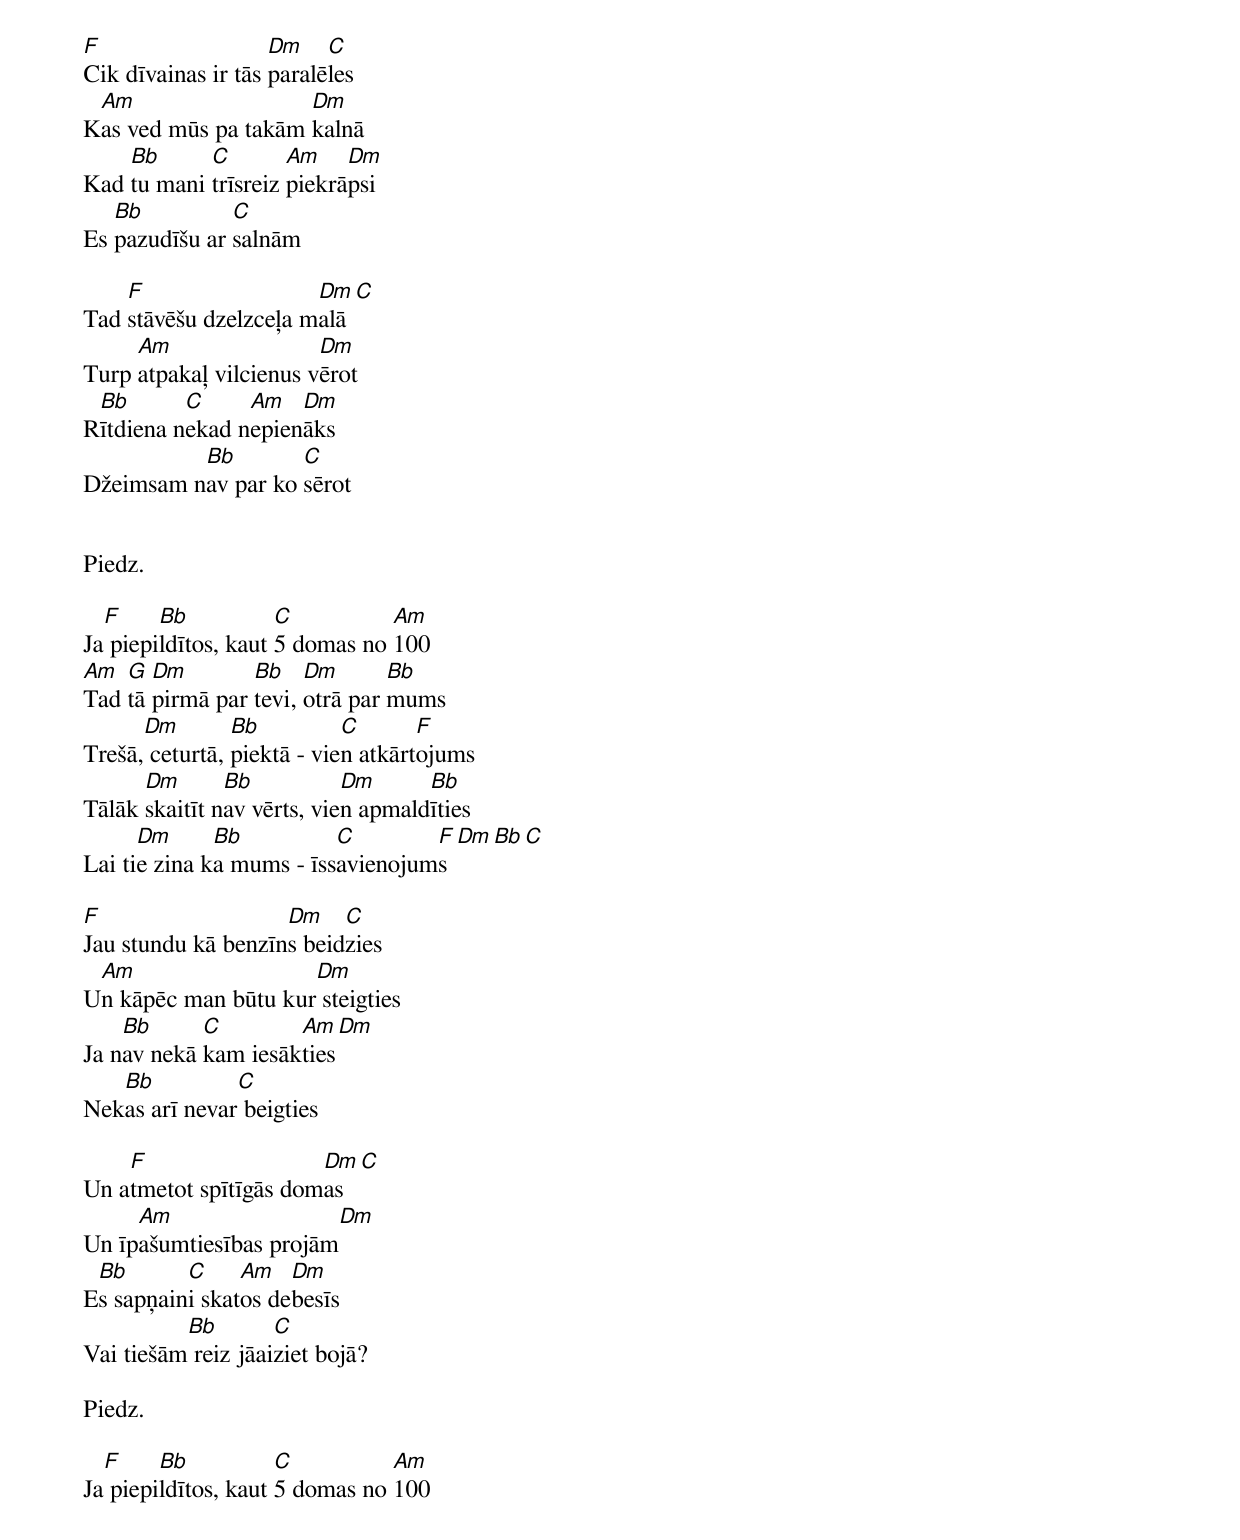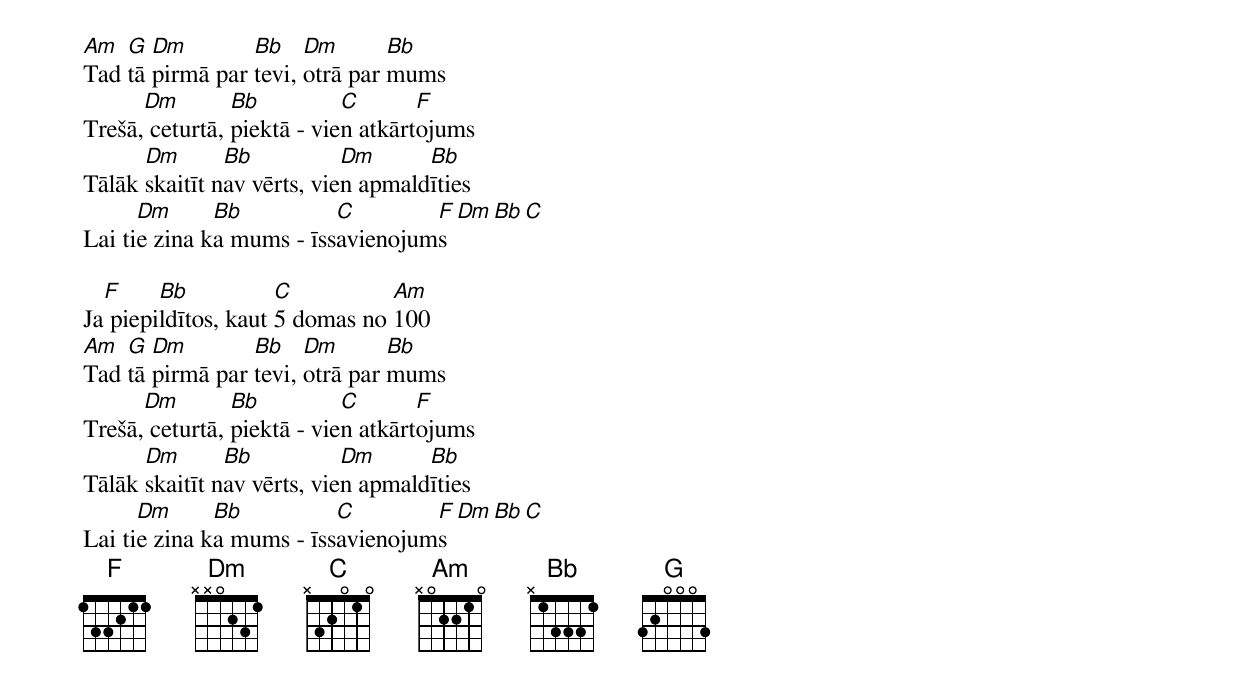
F                   Dm    C
Cik dīvainas ir tās paralēles
 Am                  Dm
Kas ved mūs pa takām kalnā
    Bb      C        Am    Dm
Kad tu mani trīsreiz piekrāpsi
   Bb          C
Es pazudīšu ar salnām

    F                  Dm C
Tad stāvēšu dzelzceļa malā
     Am                 Dm
Turp atpakaļ vilcienus vērot
 Bb       C     Am   Dm
Rītdiena nekad nepienāks
          Bb        C
Džeimsam nav par ko sērot


Piedz.

  F     Bb           C          Am
Ja piepildītos, kaut 5 domas no 100
Am  G  Dm        Bb    Dm       Bb
Tad tā pirmā par tevi, otrā par mums
      Dm        Bb          C       F
Trešā, ceturtā, piektā - vien atkārtojums
      Dm       Bb           Dm      Bb
Tālāk skaitīt nav vērts, vien apmaldīties
      Dm      Bb          C        F  Dm  Bb  C
Lai tie zina ka mums - īssavienojums

F                   Dm    C
Jau stundu kā benzīns beidzies
 Am                  Dm
Un kāpēc man būtu kur steigties
    Bb      C        Am    Dm
Ja nav nekā kam iesākties
   Bb          C
Nekas arī nevar beigties

    F                  Dm C
Un atmetot spītīgās domas
     Am                 Dm
Un īpašumtiesības projām
 Bb       C     Am   Dm
Es sapņaini skatos debesīs
          Bb        C
Vai tiešām reiz jāaiziet bojā?

Piedz.

  F     Bb           C          Am
Ja piepildītos, kaut 5 domas no 100
Am  G  Dm        Bb    Dm       Bb
Tad tā pirmā par tevi, otrā par mums
      Dm        Bb          C       F
Trešā, ceturtā, piektā - vien atkārtojums
      Dm       Bb           Dm      Bb
Tālāk skaitīt nav vērts, vien apmaldīties
      Dm      Bb          C        F  Dm  Bb  C
Lai tie zina ka mums - īssavienojums

  F     Bb           C          Am
Ja piepildītos, kaut 5 domas no 100
Am  G  Dm        Bb    Dm       Bb
Tad tā pirmā par tevi, otrā par mums
      Dm        Bb          C       F
Trešā, ceturtā, piektā - vien atkārtojums
      Dm       Bb           Dm      Bb
Tālāk skaitīt nav vērts, vien apmaldīties
      Dm      Bb          C        F  Dm  Bb  C
Lai tie zina ka mums - īssavienojums
